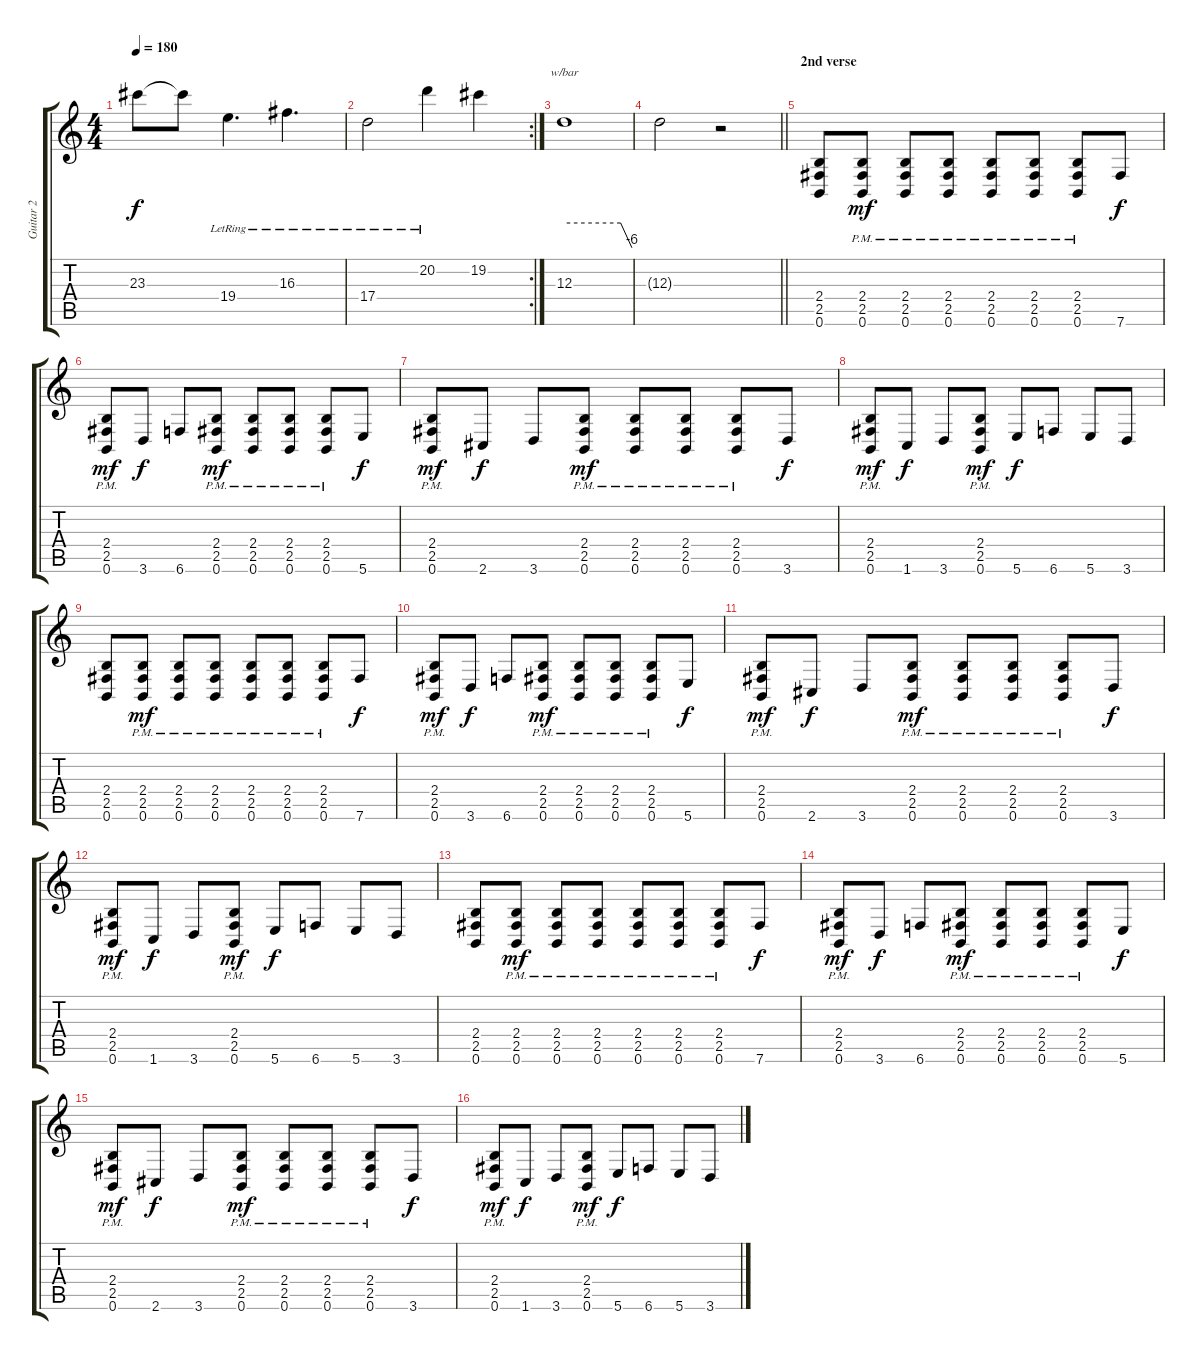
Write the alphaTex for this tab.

\track ("Guitar 2" "Guitar 2") {instrument distortionguitar}
\staff {score tabs}
\tuning (B3 Gb3 D3 A2 E2 B1) {hide}
\ts (4 4)
\tempo 180
\clef g2
\ks c
23.3{t}.8{dy f} 23.3{t}.8 19.4{lr}.4{d} 16.3{lr}.4{d} |
\rc 2
17.4{lr}.2 20.2{lr}.4 19.2.4 |
12.3.1{tbe (custom default 0 0 50 0 60 -24)} |
\barLineRight lightlight
12.3{t}.2 r.2 |
\section ("" "2nd verse")
(2.4 2.5 0.6).8{volume 13 balance 16} (2.4{pm} 2.5{pm} 0.6{pm}).8{dy mf} (2.4{pm} 2.5{pm} 0.6{pm}).8 (2.4{pm} 2.5{pm} 0.6{pm}).8 (2.4{pm} 2.5{pm} 0.6{pm}).8 (2.4{pm} 2.5{pm} 0.6{pm}).8 (2.4{pm} 2.5{pm} 0.6{pm}).8 7.6.8{dy f} |
(2.4{pm} 2.5{pm} 0.6{pm}).8{dy mf} 3.6.8{dy f} 6.6.8 (2.4{pm} 2.5{pm} 0.6{pm}).8{dy mf} (2.4{pm} 2.5{pm} 0.6{pm}).8 (2.4{pm} 2.5{pm} 0.6{pm}).8 (2.4{pm} 2.5{pm} 0.6{pm}).8 5.6.8{dy f} |
(2.4{pm} 2.5{pm} 0.6{pm}).8{dy mf} 2.6.8{dy f} 3.6.8 (2.4{pm} 2.5{pm} 0.6{pm}).8{dy mf} (2.4{pm} 2.5{pm} 0.6{pm}).8 (2.4{pm} 2.5{pm} 0.6{pm}).8 (2.4{pm} 2.5{pm} 0.6{pm}).8 3.6.8{dy f} |
(2.4{pm} 2.5{pm} 0.6{pm}).8{dy mf} 1.6.8{dy f} 3.6.8 (2.4{pm} 2.5{pm} 0.6{pm}).8{dy mf} 5.6.8{dy f} 6.6.8 5.6.8 3.6.8 |
(2.4 2.5 0.6).8 (2.4{pm} 2.5{pm} 0.6{pm}).8{dy mf} (2.4{pm} 2.5{pm} 0.6{pm}).8 (2.4{pm} 2.5{pm} 0.6{pm}).8 (2.4{pm} 2.5{pm} 0.6{pm}).8 (2.4{pm} 2.5{pm} 0.6{pm}).8 (2.4{pm} 2.5{pm} 0.6{pm}).8 7.6.8{dy f} |
(2.4{pm} 2.5{pm} 0.6{pm}).8{dy mf} 3.6.8{dy f} 6.6.8 (2.4{pm} 2.5{pm} 0.6{pm}).8{dy mf} (2.4{pm} 2.5{pm} 0.6{pm}).8 (2.4{pm} 2.5{pm} 0.6{pm}).8 (2.4{pm} 2.5{pm} 0.6{pm}).8 5.6.8{dy f} |
(2.4{pm} 2.5{pm} 0.6{pm}).8{dy mf} 2.6.8{dy f} 3.6.8 (2.4{pm} 2.5{pm} 0.6{pm}).8{dy mf} (2.4{pm} 2.5{pm} 0.6{pm}).8 (2.4{pm} 2.5{pm} 0.6{pm}).8 (2.4{pm} 2.5{pm} 0.6{pm}).8 3.6.8{dy f} |
(2.4{pm} 2.5{pm} 0.6{pm}).8{dy mf} 1.6.8{dy f} 3.6.8 (2.4{pm} 2.5{pm} 0.6{pm}).8{dy mf} 5.6.8{dy f} 6.6.8 5.6.8 3.6.8 |
(2.4 2.5 0.6).8 (2.4{pm} 2.5{pm} 0.6{pm}).8{dy mf} (2.4{pm} 2.5{pm} 0.6{pm}).8 (2.4{pm} 2.5{pm} 0.6{pm}).8 (2.4{pm} 2.5{pm} 0.6{pm}).8 (2.4{pm} 2.5{pm} 0.6{pm}).8 (2.4{pm} 2.5{pm} 0.6{pm}).8 7.6.8{dy f} |
(2.4{pm} 2.5{pm} 0.6{pm}).8{dy mf} 3.6.8{dy f} 6.6.8 (2.4{pm} 2.5{pm} 0.6{pm}).8{dy mf} (2.4{pm} 2.5{pm} 0.6{pm}).8 (2.4{pm} 2.5{pm} 0.6{pm}).8 (2.4{pm} 2.5{pm} 0.6{pm}).8 5.6.8{dy f} |
(2.4{pm} 2.5{pm} 0.6{pm}).8{dy mf} 2.6.8{dy f} 3.6.8 (2.4{pm} 2.5{pm} 0.6{pm}).8{dy mf} (2.4{pm} 2.5{pm} 0.6{pm}).8 (2.4{pm} 2.5{pm} 0.6{pm}).8 (2.4{pm} 2.5{pm} 0.6{pm}).8 3.6.8{dy f} |
(2.4{pm} 2.5{pm} 0.6{pm}).8{dy mf} 1.6.8{dy f} 3.6.8 (2.4{pm} 2.5{pm} 0.6{pm}).8{dy mf} 5.6.8{dy f} 6.6.8 5.6.8 3.6.8
